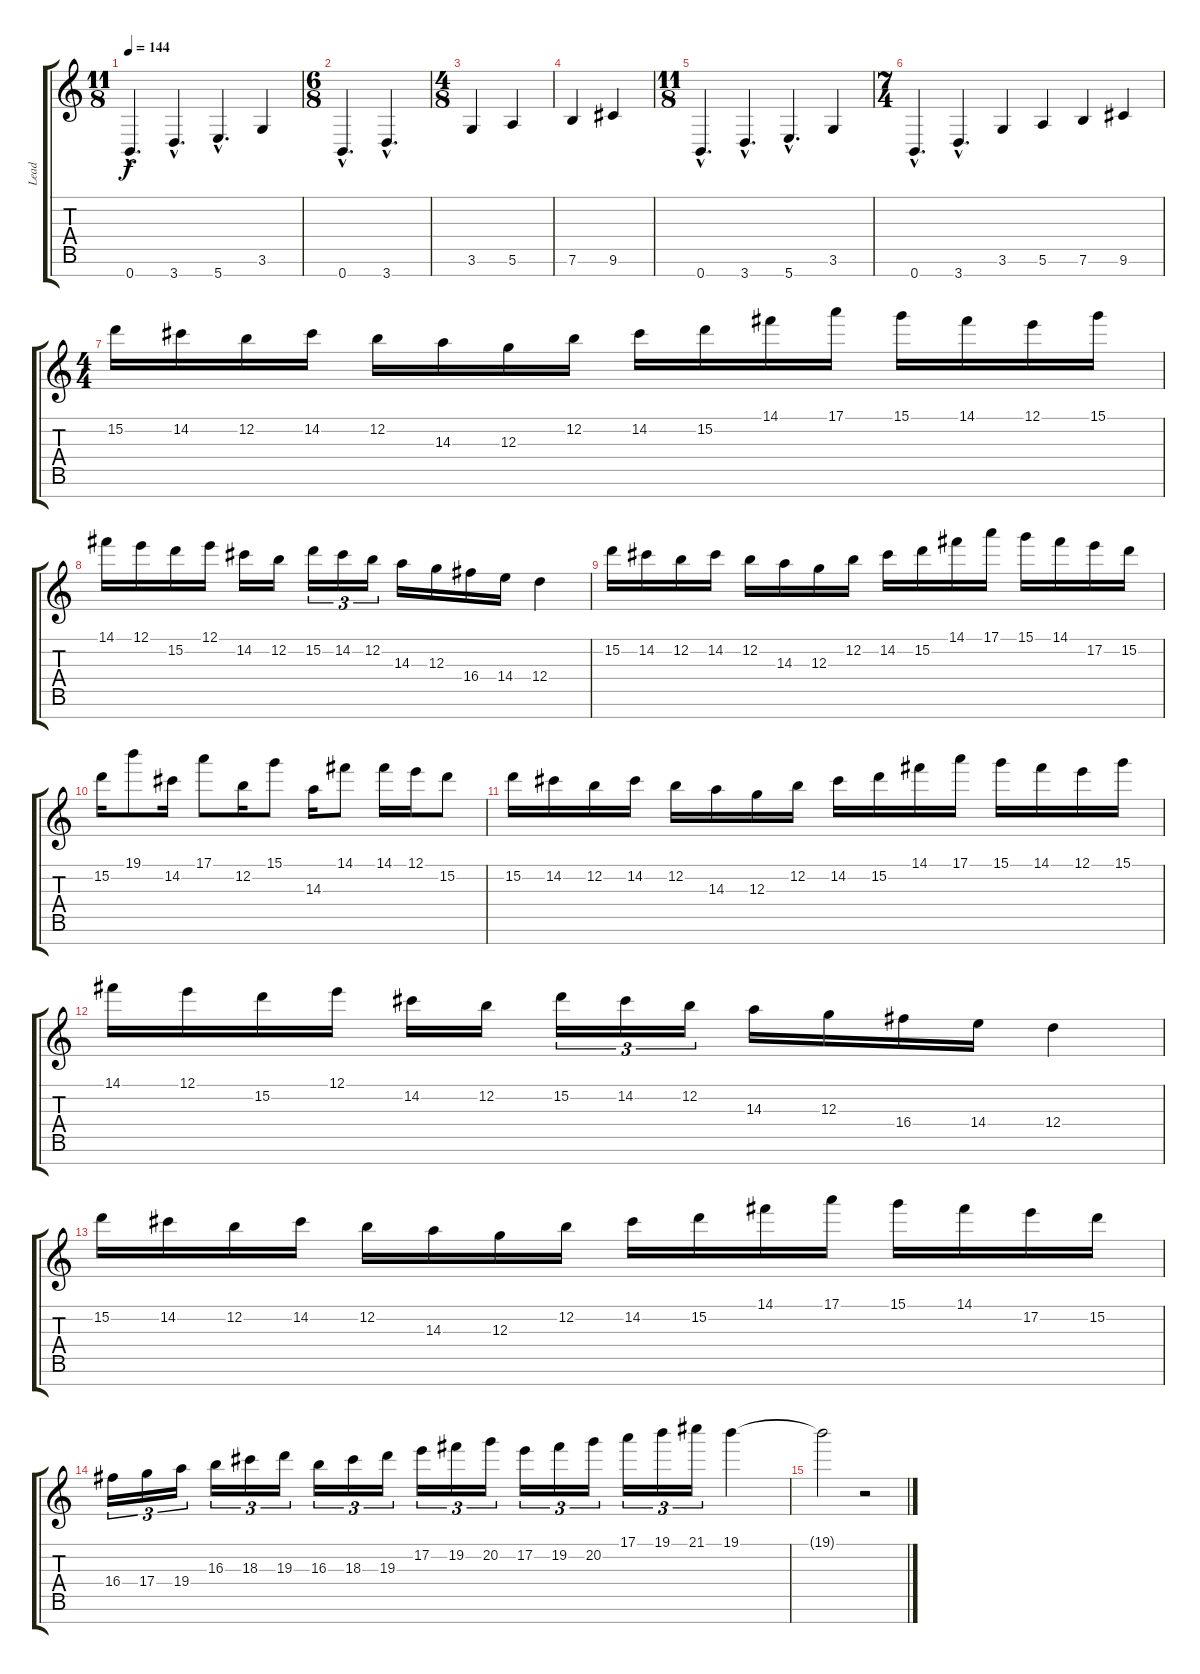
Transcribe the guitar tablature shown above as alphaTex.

\track ("Lead" "Lead") {instrument distortionguitar}
\staff {score tabs}
\tuning (E4 B3 G3 D3 A2 E2 B1) {hide}
\ts (11 8)
\tempo 144
\clef g2
\ks c
0.7{hac}.4{d dy f instrument distortionguitar} 3.7{hac}.4{d} 5.7{hac}.4{d} 3.6.4 |
\ts (6 8)
0.7{hac}.4{d} 3.7{hac}.4{d} |
\ts (4 8)
3.6.4 5.6.4 |
7.6.4 9.6.4 |
\ts (11 8)
0.7{hac}.4{d} 3.7{hac}.4{d} 5.7{hac}.4{d} 3.6.4 |
\ts (7 4)
0.7{hac}.4{d} 3.7{hac}.4{d} 3.6.4 5.6.4 7.6.4 9.6.4 |
\ts (4 4)
15.2.16 14.2.16 12.2.16 14.2.16 12.2.16 14.3.16 12.3.16 12.2.16 14.2.16 15.2.16 14.1.16 17.1.16 15.1.16 14.1.16 12.1.16 15.1.16 |
14.1.16 12.1.16 15.2.16 12.1.16 14.2.16 12.2.16 15.2.16{tu (3 2)} 14.2.16{tu (3 2)} 12.2.16{tu (3 2)} 14.3.16 12.3.16 16.4.16 14.4.16 12.4.4 |
15.2.16 14.2.16 12.2.16 14.2.16 12.2.16 14.3.16 12.3.16 12.2.16 14.2.16 15.2.16 14.1.16 17.1.16 15.1.16 14.1.16 17.2.16 15.2.16 |
15.2.16 19.1.8 14.2.16 17.1.8 12.2.16 15.1.8 14.3.16 14.1.8 14.1.16 12.1.16 15.2.8 |
15.2.16 14.2.16 12.2.16 14.2.16 12.2.16 14.3.16 12.3.16 12.2.16 14.2.16 15.2.16 14.1.16 17.1.16 15.1.16 14.1.16 12.1.16 15.1.16 |
14.1.16 12.1.16 15.2.16 12.1.16 14.2.16 12.2.16 15.2.16{tu (3 2)} 14.2.16{tu (3 2)} 12.2.16{tu (3 2)} 14.3.16 12.3.16 16.4.16 14.4.16 12.4.4 |
15.2.16 14.2.16 12.2.16 14.2.16 12.2.16 14.3.16 12.3.16 12.2.16 14.2.16 15.2.16 14.1.16 17.1.16 15.1.16 14.1.16 17.2.16 15.2.16 |
16.4.16{tu (3 2)} 17.4.16{tu (3 2)} 19.4.16{tu (3 2)} 16.3.16{tu (3 2)} 18.3.16{tu (3 2)} 19.3.16{tu (3 2)} 16.3.16{tu (3 2)} 18.3.16{tu (3 2)} 19.3.16{tu (3 2)} 17.2.16{tu (3 2)} 19.2.16{tu (3 2)} 20.2.16{tu (3 2)} 17.2.16{tu (3 2)} 19.2.16{tu (3 2)} 20.2.16{tu (3 2)} 17.1.16{tu (3 2)} 19.1.16{tu (3 2)} 21.1.16{tu (3 2)} 19.1.4 |
19.1{t}.2 r.2
